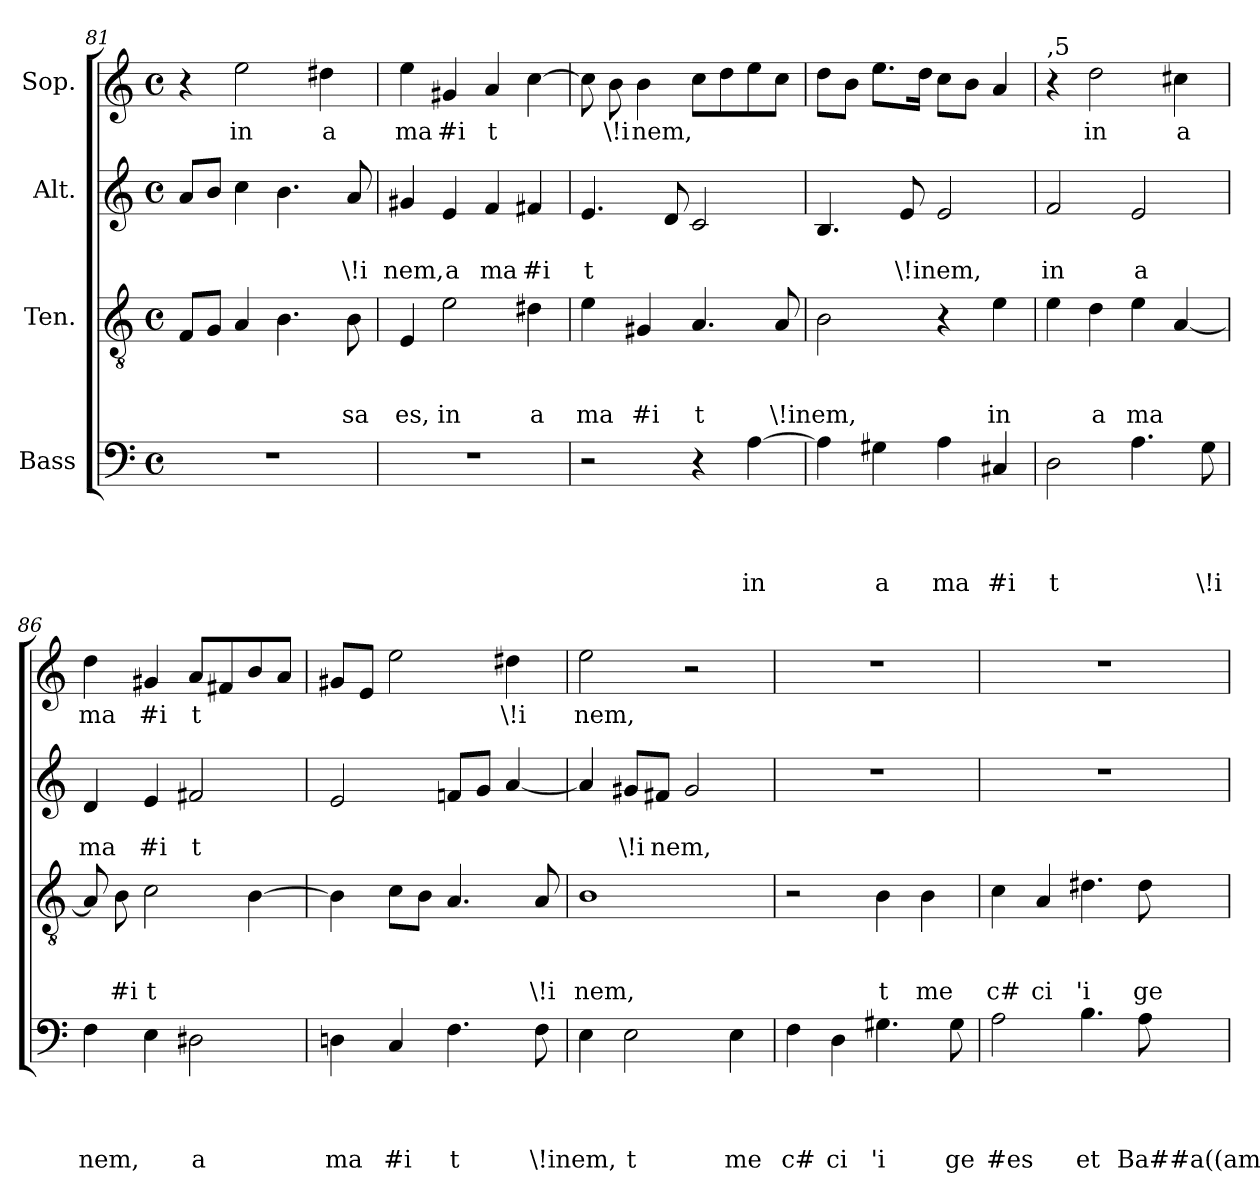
**kern	**text	**text	**text	**text	**kern	**text	**text	**text	**kern	**text	**text	**kern	**text
*part4	*part4	*part4	*part4	*part4	*part3	*part3	*part3	*part3	*part2	*part2	*part2	*part1	*part1
*staff4	*staff4	*staff4	*staff4	*staff4	*staff3	*staff3	*staff3	*staff3	*staff2	*staff2	*staff2	*staff1	*staff1
*I"Bass	*	*	*	*	*I"Ten.	*	*	*	*I"Alt.	*	*	*I"Sop.	*
*clefF4	*	*	*	*	*clefGv2	*	*	*	*clefG2	*	*	*clefG2	*
*k[]	*	*	*	*	*k[]	*	*	*	*k[]	*	*	*k[]	*
*C:	*	*	*	*	*C:	*	*	*	*C:	*	*	*C:	*
*M4/4	*	*	*	*	*M4/4	*	*	*	*M4/4	*	*	*M4/4	*
*met(c)	*	*	*	*	*met(c)	*	*	*	*met(c)	*	*	*met(c)	*
=81	=81	=81	=81	=81	=81	=81	=81	=81	=81	=81	=81	=81	=81
1r	.	.	.	.	8F/L	.	.	.	8a/L	.	.	4r	.
.	.	.	.	.	8G/J	.	.	.	8b/J	.	.	.	.
!	!	!	!	!	!	!	!	!	!	!	!	!	!LO:LY:b
.	.	.	.	.	4A/	.	.	.	4cc\	.	.	2ee\	in
.	.	.	.	.	4.B\	.	.	.	4.b\	.	.	.	.
!	!	!	!	!	!	!	!	!	!	!	!	!	!LO:LY:b
.	.	.	.	.	.	.	.	.	.	.	.	4dd#X\	a
!	!	!	!	!	!	!	!	!LO:LY:b	!	!	!LO:LY:b	!	!
.	.	.	.	.	8B\	.	.	sa	8a/	.	\!i	.	.
=82	=82	=82	=82	=82	=82	=82	=82	=82	=82	=82	=82	=82	=82
!	!	!	!	!	!	!	!	!LO:LY:b	!	!	!LO:LY:b	!	!LO:LY:b
1r	.	.	.	.	4E/	.	.	es,	4g#X/	.	nem,	4ee\	ma
!	!	!	!	!	!	!	!	!LO:LY:b	!	!	!LO:LY:b	!	!LO:LY:b
.	.	.	.	.	2e\	.	.	in	4e/	.	a	4g#X/	#i
!	!	!	!	!	!	!	!	!	!	!	!LO:LY:b	!	!LO:LY:b:rj
.	.	.	.	.	.	.	.	.	4f/	.	ma	4a/	t
!	!	!	!	!	!	!	!	!LO:LY:b	!	!	!LO:LY:b	!	!
.	.	.	.	.	4d#X\	.	.	a	4f#X/	.	#i	[>4cc\	.
=83	=83	=83	=83	=83	=83	=83	=83	=83	=83	=83	=83	=83	=83
!	!	!	!	!	!	!	!	!LO:LY:b	!	!	!LO:LY:b:rj	!	!
2r	.	.	.	.	4e\	.	.	ma	4.e/	.	t	8cc\]	.
!	!	!	!	!	!	!	!	!	!	!	!	!	!LO:LY:b
.	.	.	.	.	.	.	.	.	.	.	.	8b\	\!i
!	!	!	!	!	!	!	!	!LO:LY:b	!	!	!	!	!LO:LY:b
.	.	.	.	.	4G#X/	.	.	#i	.	.	.	4b\	nem,
.	.	.	.	.	.	.	.	.	8d/	.	.	.	.
!	!	!	!	!	!	!	!	!LO:LY:b:rj	!	!	!	!	!
4r	.	.	.	.	4.A/	.	.	t	2c/	.	.	8cc\L	.
.	.	.	.	.	.	.	.	.	.	.	.	8dd\	.
!	!	!	!	!LO:LY:b	!	!	!	!	!	!	!	!	!
[>4A\	.	.	.	in	.	.	.	.	.	.	.	8ee\	.
!	!	!	!	!	!	!	!	!LO:LY:b	!	!	!	!	!
.	.	.	.	.	8A/	.	.	\!inem,	.	.	.	8cc\J	.
=84	=84	=84	=84	=84	=84	=84	=84	=84	=84	=84	=84	=84	=84
4A\]	.	.	.	.	2B\	.	.	.	4.B/	.	.	8dd\L	.
.	.	.	.	.	.	.	.	.	.	.	.	8b\J	.
!	!	!	!	!LO:LY:b	!	!	!	!	!	!	!	!	!
4G#X\	.	.	.	a	.	.	.	.	.	.	.	8.ee\L	.
!	!	!	!	!	!	!	!	!	!	!	!LO:LY:b	!	!
.	.	.	.	.	.	.	.	.	8e/	.	\!inem,	.	.
.	.	.	.	.	.	.	.	.	.	.	.	16dd\Jk	.
!	!	!	!	!LO:LY:b	!	!	!	!	!	!	!	!	!
4A\	.	.	.	ma	4r	.	.	.	2e/	.	.	8cc\L	.
.	.	.	.	.	.	.	.	.	.	.	.	8b\J	.
!	!	!	!	!LO:LY:b	!	!	!	!LO:LY:b	!	!	!	!	!
4C#X/	.	.	.	#i	4e\	.	.	in	.	.	.	4a/	.
!!LO:LB:g=z
=85	=85	=85	=85	=85	=85	=85	=85	=85	=85	=85	=85	=85	=85
!	!	!	!	!	!	!	!	!	!	!	!	!LO:TX:a:t=,5	!
!	!	!	!	!LO:LY:b:rj	!	!	!	!	!	!	!LO:LY:b	!	!
2D\	.	.	.	t	4e\	.	.	.	2f/	.	in	4r	.
!	!	!	!	!	!	!	!	!LO:LY:b	!	!	!	!	!LO:LY:b
.	.	.	.	.	4d\	.	.	a	.	.	.	2dd\	in
!	!	!	!	!	!	!	!	!LO:LY:b	!	!	!LO:LY:b	!	!
4.A\	.	.	.	.	4e\	.	.	ma	2e/	.	a	.	.
!	!	!	!	!	!	!	!	!	!	!	!	!	!LO:LY:b
.	.	.	.	.	[<4A/	.	.	.	.	.	.	4cc#X\	a
!	!	!	!	!LO:LY:b	!	!	!	!	!	!	!	!	!
8G\	.	.	.	\!i	.	.	.	.	.	.	.	.	.
=86	=86	=86	=86	=86	=86	=86	=86	=86	=86	=86	=86	=86	=86
!	!	!	!	!LO:LY:b	!	!	!	!	!	!	!LO:LY:b	!	!LO:LY:b
4F\	.	.	.	nem,	8A/]	.	.	.	4d/	.	ma	4dd\	ma
!	!	!	!	!	!	!	!	!LO:LY:b	!	!	!	!	!
.	.	.	.	.	8B\	.	.	#i	.	.	.	.	.
!	!	!	!	!	!	!	!	!LO:LY:b:rj	!	!	!LO:LY:b	!	!LO:LY:b
4E\	.	.	.	.	2c\	.	.	t	4e/	.	#i	4g#X/	#i
!	!	!	!	!LO:LY:b	!	!	!	!	!	!	!LO:LY:b:rj	!	!LO:LY:b:rj
2D#X\	.	.	.	a	.	.	.	.	2f#X/	.	t	8a/L	t
.	.	.	.	.	.	.	.	.	.	.	.	8f#X/	.
.	.	.	.	.	[>4B\	.	.	.	.	.	.	8b/	.
.	.	.	.	.	.	.	.	.	.	.	.	8a/J	.
=87	=87	=87	=87	=87	=87	=87	=87	=87	=87	=87	=87	=87	=87
!	!	!	!	!LO:LY:b	!	!	!	!	!	!	!	!	!
4Dn\	.	.	.	ma	4B\]	.	.	.	2e/	.	.	8g#X/L	.
.	.	.	.	.	.	.	.	.	.	.	.	8e/J	.
!	!	!	!	!LO:LY:b	!	!	!	!	!	!	!	!	!
4C/	.	.	.	#i	8c\L	.	.	.	.	.	.	2ee\	.
.	.	.	.	.	8B\J	.	.	.	.	.	.	.	.
!	!	!	!	!LO:LY:b:rj	!	!	!	!	!	!	!	!	!
4.F\	.	.	.	t	4.A/	.	.	.	8fn/L	.	.	.	.
.	.	.	.	.	.	.	.	.	8g/J	.	.	.	.
!	!	!	!	!	!	!	!	!	!	!	!	!	!LO:LY:b
.	.	.	.	.	.	.	.	.	[<4a/	.	.	4dd#X\	\!i
!	!	!	!	!LO:LY:b	!	!	!	!LO:LY:b	!	!	!	!	!
8F\	.	.	.	\!inem,	8A/	.	.	\!i	.	.	.	.	.
=88	=88	=88	=88	=88	=88	=88	=88	=88	=88	=88	=88	=88	=88
!	!	!	!	!	!	!	!	!LO:LY:b	!	!	!	!	!LO:LY:b
4E\	.	.	.	.	1B	.	.	nem,	4a/]	.	.	2ee\	nem,
!	!	!	!	!LO:LY:b	!	!	!	!	!	!	!LO:LY:b	!	!
2E\	.	.	.	t	.	.	.	.	8g#X/L	.	\!i	.	.
!	!	!	!	!	!	!	!	!	!	!	!LO:LY:b	!	!
.	.	.	.	.	.	.	.	.	8f#X/J	.	nem,	.	.
.	.	.	.	.	.	.	.	.	2g#/	.	.	2r	.
!	!	!	!	!LO:LY:b	!	!	!	!	!	!	!	!	!
4E\	.	.	.	me	.	.	.	.	.	.	.	.	.
=89	=89	=89	=89	=89	=89	=89	=89	=89	=89	=89	=89	=89	=89
!	!	!	!	!LO:LY:b:rj	!	!	!	!	!	!	!	!	!
4F\	.	.	.	c#	2r	.	.	.	1r	.	.	1r	.
!	!	!	!	!LO:LY:b	!	!	!	!	!	!	!	!	!
4D\	.	.	.	ci	.	.	.	.	.	.	.	.	.
!	!	!	!	!LO:LY:b	!	!	!	!LO:LY:b	!	!	!	!	!
4.G#X\	.	.	.	'i	4B\	.	.	t	.	.	.	.	.
!	!	!	!	!	!	!	!	!LO:LY:b	!	!	!	!	!
.	.	.	.	.	4B\	.	.	me	.	.	.	.	.
!	!	!	!	!LO:LY:b	!	!	!	!	!	!	!	!	!
8G#\	.	.	.	ge	.	.	.	.	.	.	.	.	.
=90	=90	=90	=90	=90	=90	=90	=90	=90	=90	=90	=90	=90	=90
!	!	!	!	!LO:LY:b	!	!	!	!LO:LY:b:rj	!	!	!	!	!
2A\	.	.	.	#es	4c\	.	.	c#	1r	.	.	1r	.
!	!	!	!	!	!	!	!	!LO:LY:b	!	!	!	!	!
.	.	.	.	.	4A/	.	.	ci	.	.	.	.	.
!	!	!	!	!LO:LY:b	!	!	!	!LO:LY:b	!	!	!	!	!
4.B\	.	.	.	et	4.d#X\	.	.	'i	.	.	.	.	.
!	!	!	!	!LO:LY:b	!	!	!	!LO:LY:b	!	!	!	!	!
8A\	.	.	.	Ba##a((am	8d#\	.	.	ge	.	.	.	.	.
=	=	=	=	=	=	=	=	=	=	=	=	=	=
*-	*-	*-	*-	*-	*-	*-	*-	*-	*-	*-	*-	*-	*-
